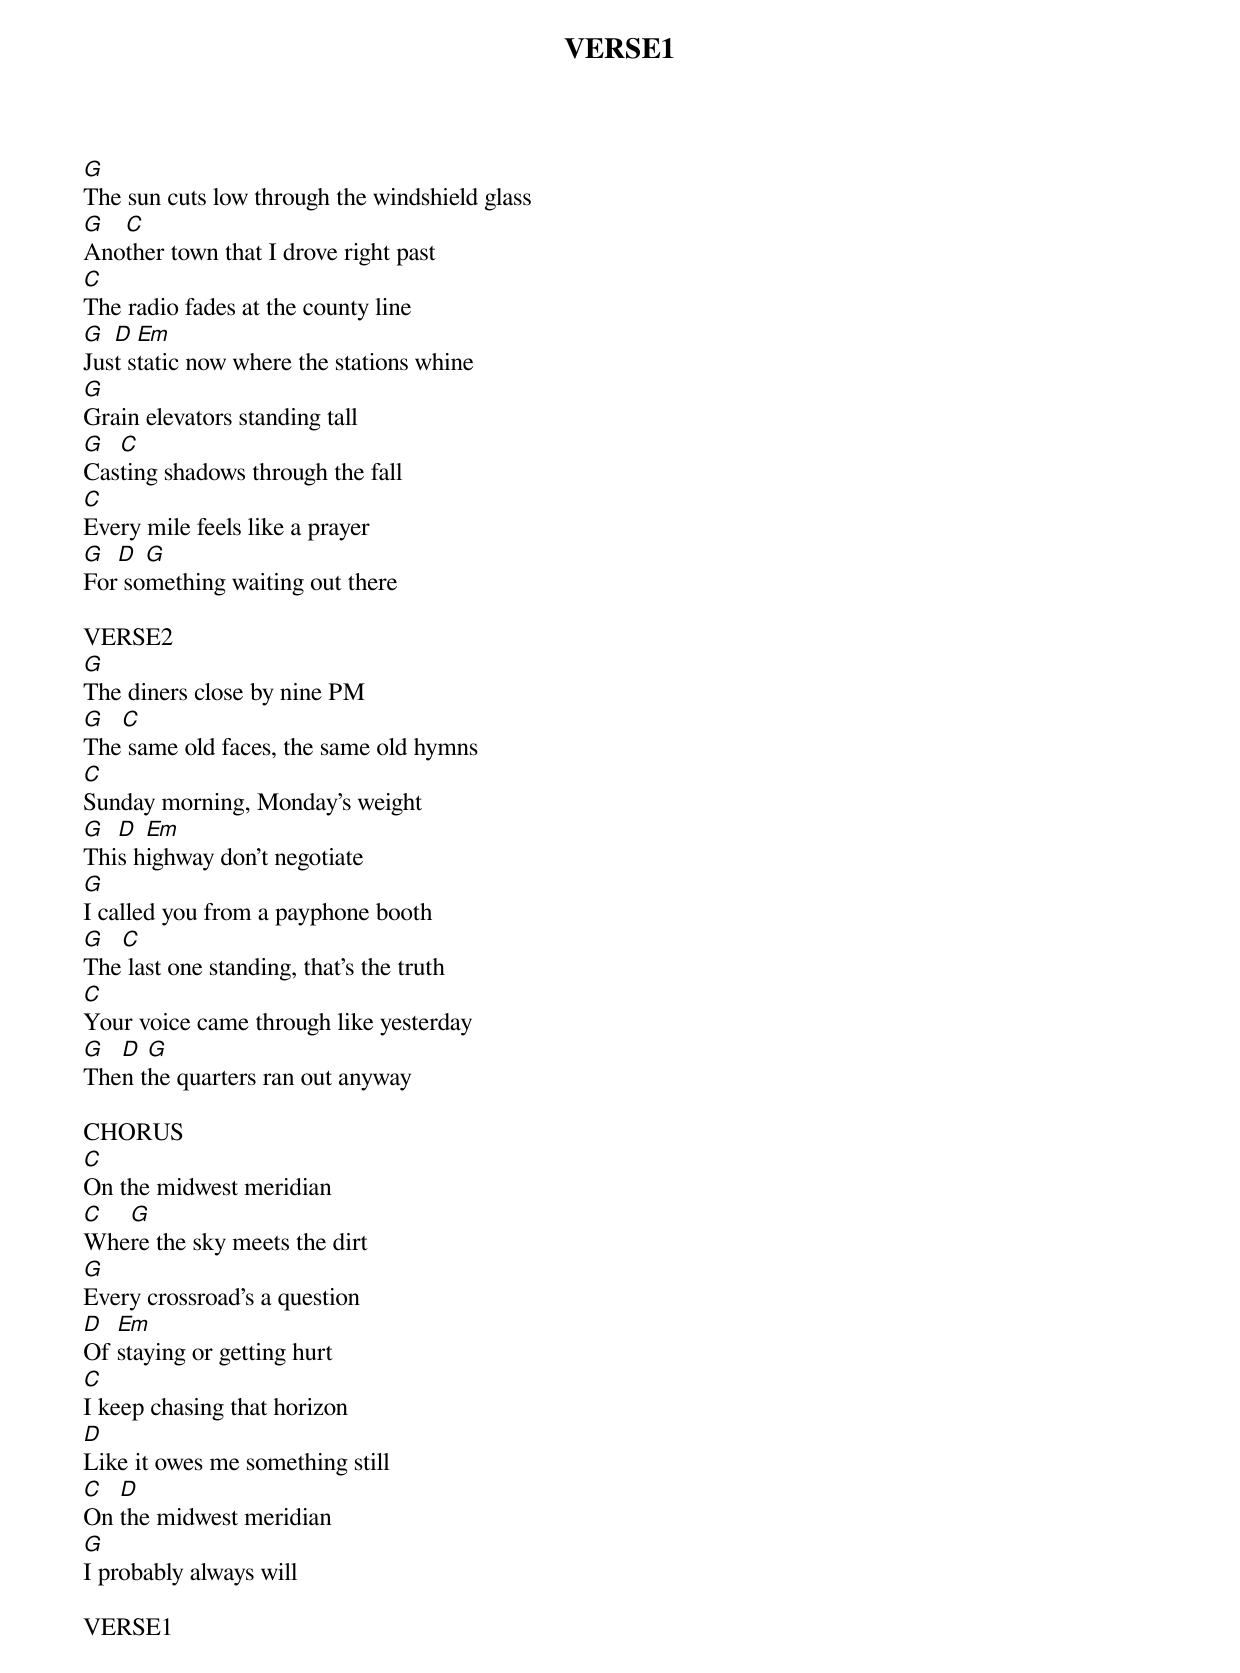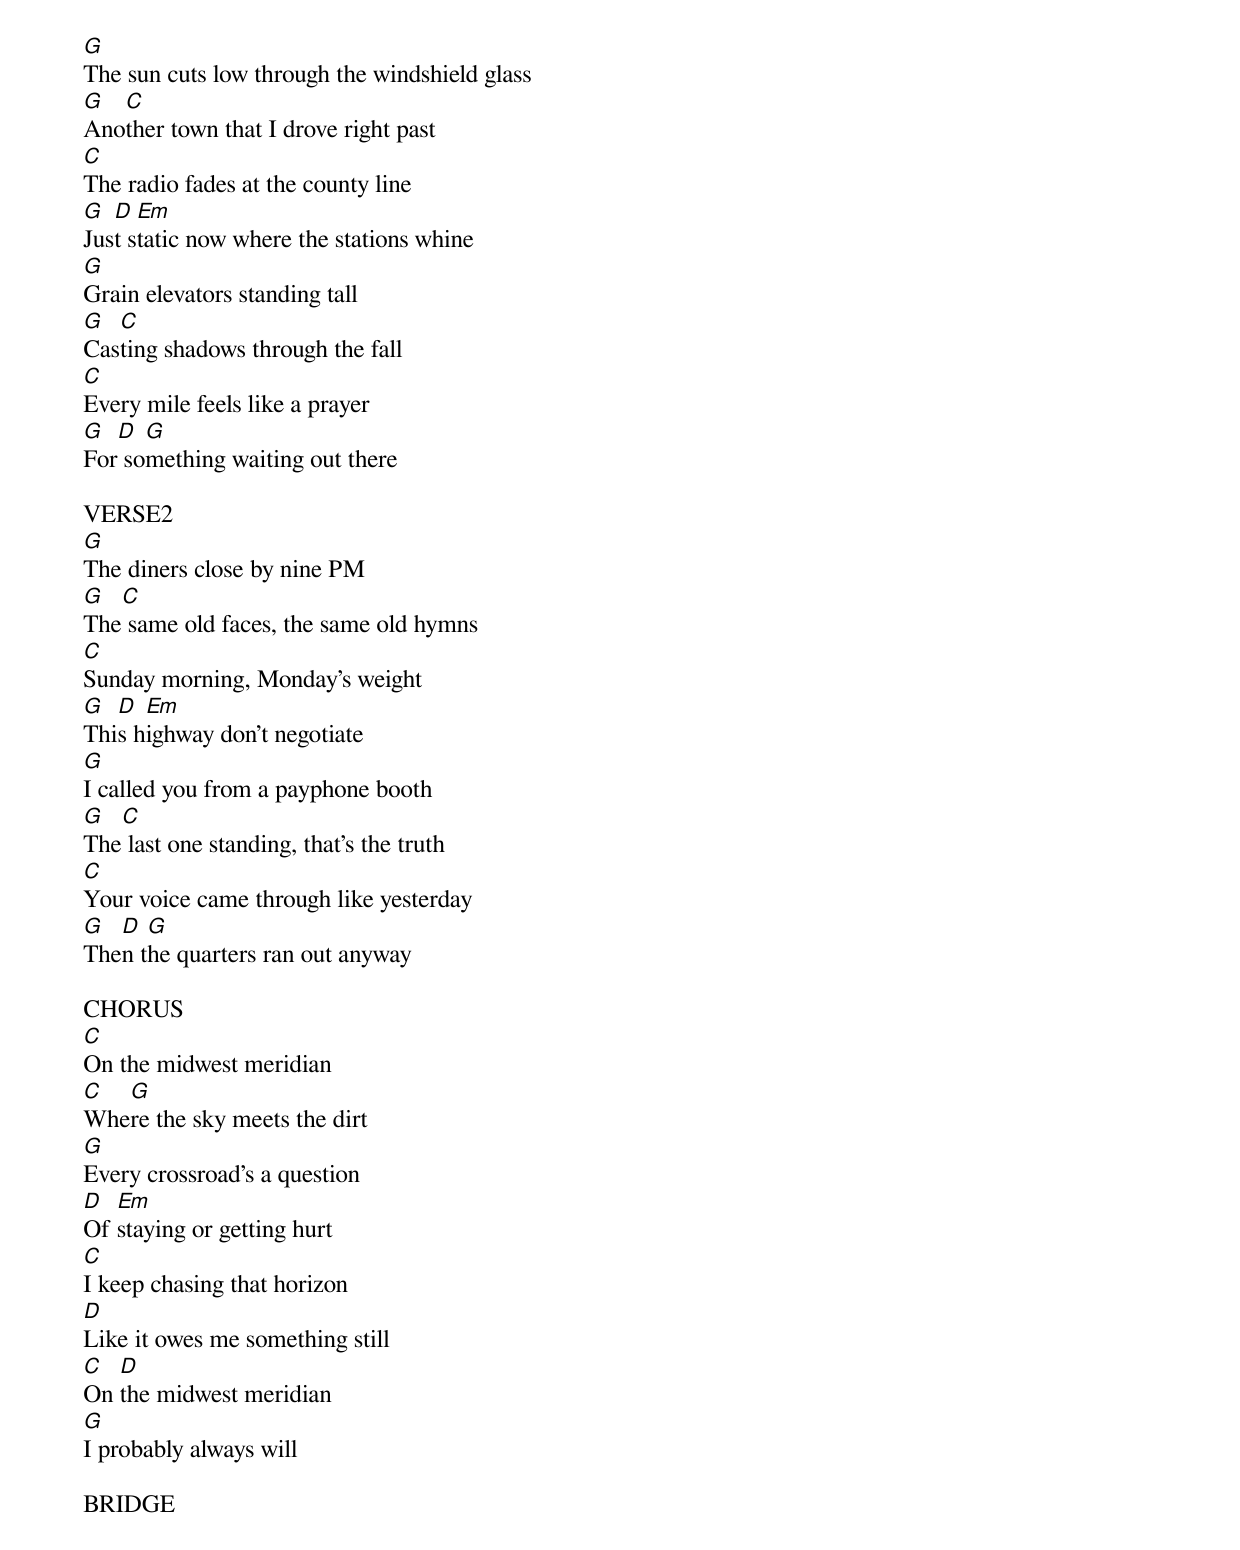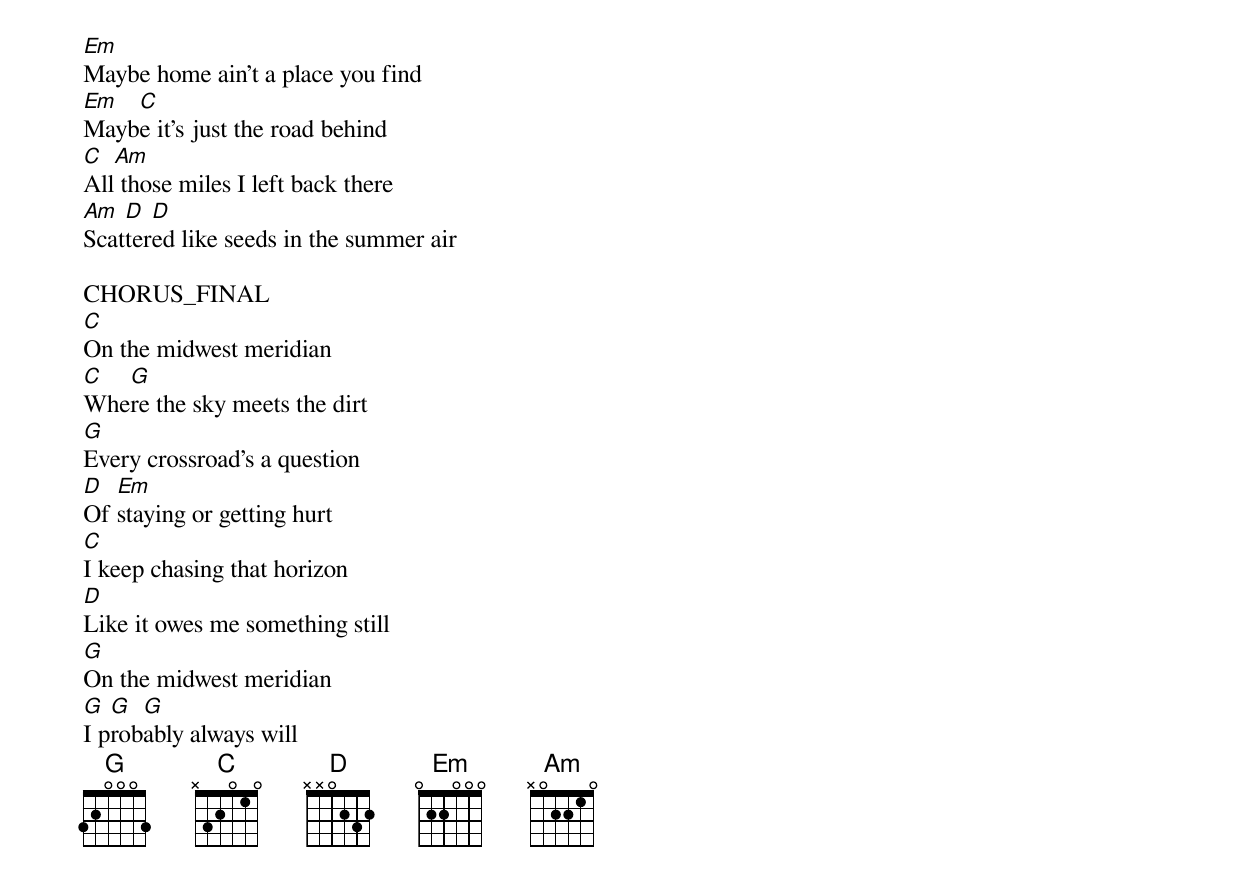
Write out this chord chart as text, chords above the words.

VERSE1
G
The sun cuts low through the windshield glass
G  C
Another town that I drove right past
C
The radio fades at the county line
G  D  Em
Just static now where the stations whine
G
Grain elevators standing tall
G  C
Casting shadows through the fall
C
Every mile feels like a prayer
G  D  G
For something waiting out there

VERSE2
G
The diners close by nine PM
G  C
The same old faces, the same old hymns
C
Sunday morning, Monday's weight
G  D  Em
This highway don't negotiate
G
I called you from a payphone booth
G  C
The last one standing, that's the truth
C
Your voice came through like yesterday
G  D  G
Then the quarters ran out anyway

CHORUS
C
On the midwest meridian
C  G
Where the sky meets the dirt
G
Every crossroad's a question
D  Em
Of staying or getting hurt
C
I keep chasing that horizon
D
Like it owes me something still
C  D
On the midwest meridian
G
I probably always will

VERSE1
G
The sun cuts low through the windshield glass
G  C
Another town that I drove right past
C
The radio fades at the county line
G  D  Em
Just static now where the stations whine
G
Grain elevators standing tall
G  C
Casting shadows through the fall
C
Every mile feels like a prayer
G  D  G
For something waiting out there

VERSE2
G
The diners close by nine PM
G  C
The same old faces, the same old hymns
C
Sunday morning, Monday's weight
G  D  Em
This highway don't negotiate
G
I called you from a payphone booth
G  C
The last one standing, that's the truth
C
Your voice came through like yesterday
G  D  G
Then the quarters ran out anyway

CHORUS
C
On the midwest meridian
C  G
Where the sky meets the dirt
G
Every crossroad's a question
D  Em
Of staying or getting hurt
C
I keep chasing that horizon
D
Like it owes me something still
C  D
On the midwest meridian
G
I probably always will

BRIDGE
Em
Maybe home ain't a place you find
Em  C
Maybe it's just the road behind
C  Am
All those miles I left back there
Am  D  D
Scattered like seeds in the summer air

CHORUS_FINAL
C
On the midwest meridian
C  G
Where the sky meets the dirt
G
Every crossroad's a question
D  Em
Of staying or getting hurt
C
I keep chasing that horizon
D
Like it owes me something still
G
On the midwest meridian
G  G  G
I probably always will
